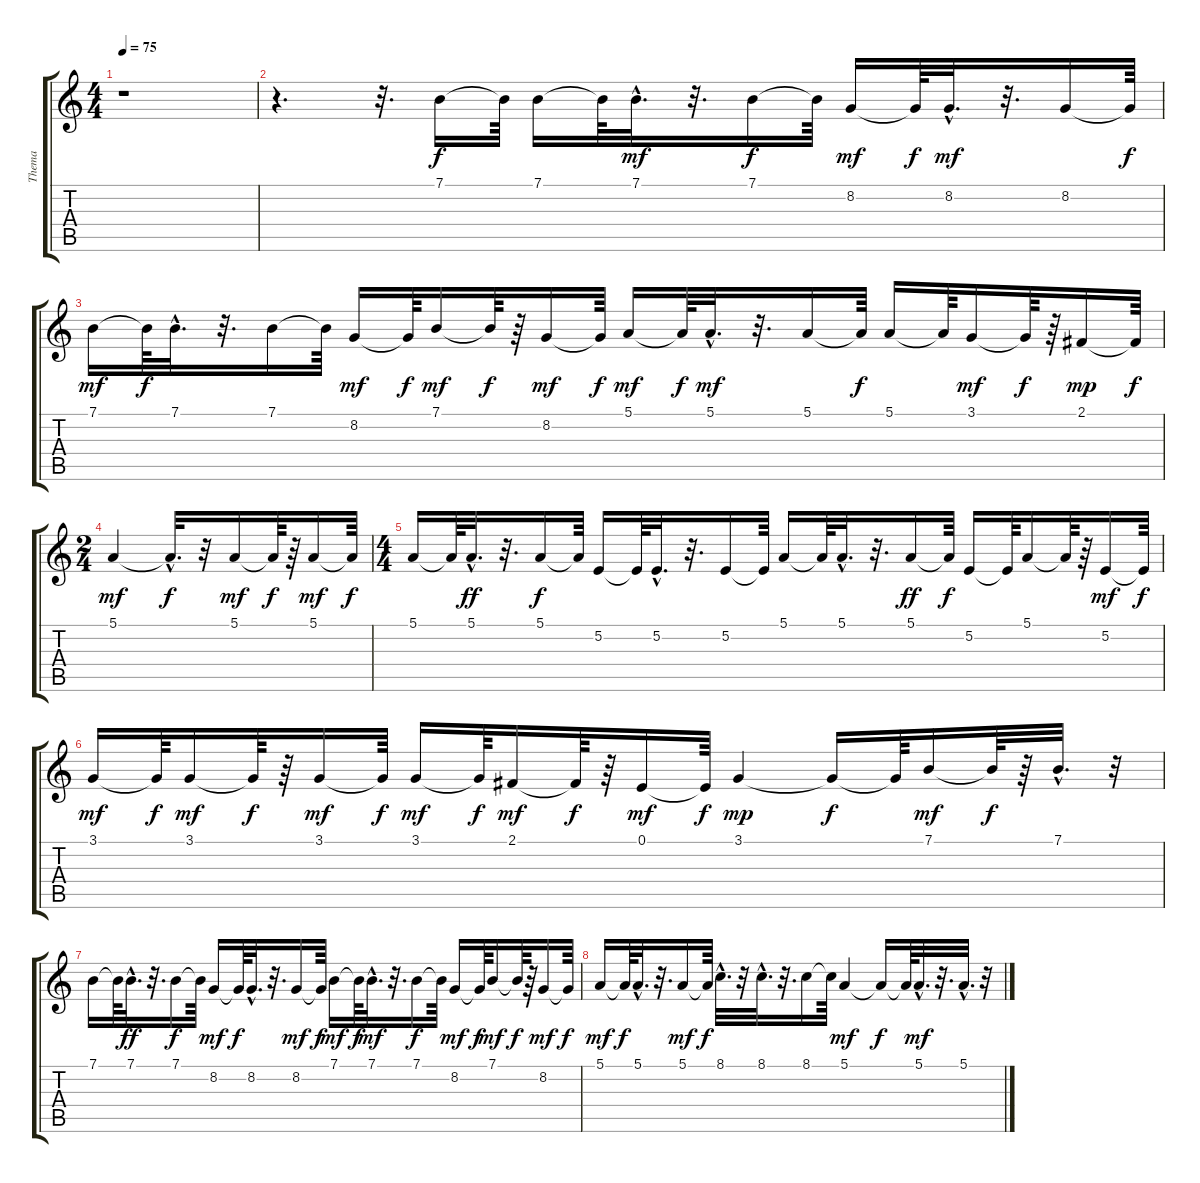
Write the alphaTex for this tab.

\track ("Thema" "Thema") {instrument marimba}
\staff {score tabs}
\tuning (E4 B3 G3 D3 A2 E2) {hide}
\ts (4 4)
\tempo 75
\clef g2
\ks c
r.1{dy f} |
r.4{d} r.32{d} 7.1.16 7.1{t}.64 7.1.16 7.1{t}.64 7.1{hac}.32{d dy mf} r.32{d} 7.1.16{dy f} 7.1{t}.64 8.2.16{dy mf} 8.2{t}.64{dy f} 8.2{hac}.32{d dy mf} r.32{d} 8.2.16 8.2{t}.64{dy f} |
7.1.16{dy mf} 7.1{t}.64{dy f} 7.1{hac}.32{d} r.32{d} 7.1.16 7.1{t}.64 8.2.16{dy mf} 8.2{t}.64{dy f} 7.1.16{dy mf} 7.1{t}.64{dy f} r.64 8.2.16{dy mf} 8.2{t}.64{dy f} 5.1.16{dy mf} 5.1{t}.64{dy f} 5.1{hac}.32{d dy mf} r.32{d} 5.1.16 5.1{t}.64{dy f} 5.1.16 5.1{t}.64 3.1.16{dy mf} 3.1{t}.64{dy f} r.64 2.1.16{dy mp} 2.1{t}.64{dy f} |
\ts (2 4)
5.1.4{dy mf} 5.1{hac t}.32{d dy f} r.32 5.1.16{dy mf} 5.1{t}.64{dy f} r.64 5.1.16{dy mf} 5.1{t}.64{dy f} |
\ts (4 4)
5.1.16 5.1{t}.64 5.1{hac}.32{d dy ff} r.32{d} 5.1.16{dy f} 5.1{t}.64 5.2.16 5.2{t}.64 5.2{hac}.32{d} r.32{d} 5.2.16 5.2{t}.64 5.1.16 5.1{t}.64 5.1{hac}.32{d} r.32{d} 5.1.16{dy ff} 5.1{t}.64{dy f} 5.2.16 5.2{t}.64 5.1.16 5.1{t}.64 r.64 5.2.16{dy mf} 5.2{t}.64{dy f} |
3.1.16{dy mf} 3.1{t}.64{dy f} 3.1.16{dy mf} 3.1{t}.64{dy f} r.64 3.1.16{dy mf} 3.1{t}.64{dy f} 3.1.16{dy mf} 3.1{t}.64{dy f} 2.1.16{dy mf} 2.1{t}.64{dy f} r.64 0.1.16{dy mf} 0.1{t}.64{dy f} 3.1.4{dy mp} 3.1{t}.16{dy f} 3.1{t}.64 7.1.16{dy mf} 7.1{t}.64{dy f} r.64 7.1{hac}.32{d} r.32 |
7.1.16 7.1{t}.64 7.1{hac}.32{d dy ff} r.32{d} 7.1.16{dy f} 7.1{t}.64 8.2.16{dy mf} 8.2{t}.64{dy f} 8.2{hac}.32{d} r.32{d} 8.2.16{dy mf} 8.2{t}.64{dy f} 7.1.16{dy mf} 7.1{t}.64{dy f} 7.1{hac}.32{d dy mf} r.32{d} 7.1.16{dy f} 7.1{t}.64 8.2.16{dy mf} 8.2{t}.64{dy f} 7.1.16{dy mf} 7.1{t}.64{dy f} r.64 8.2.16{dy mf} 8.2{t}.64{dy f} |
5.1.16{dy mf} 5.1{t}.64{dy f} 5.1{hac}.32{d} r.32{d} 5.1.16{dy mf} 5.1{t}.64{dy f} 8.1{hac}.32{d} r.32 8.1{hac}.32{d} r.32{d} 8.1.16 8.1{t}.64 5.1.4{dy mf} 5.1{t}.16{dy f} 5.1{t}.64 5.1{hac}.32{d dy mf} r.32{d} 5.1{hac}.32{d} r.32
